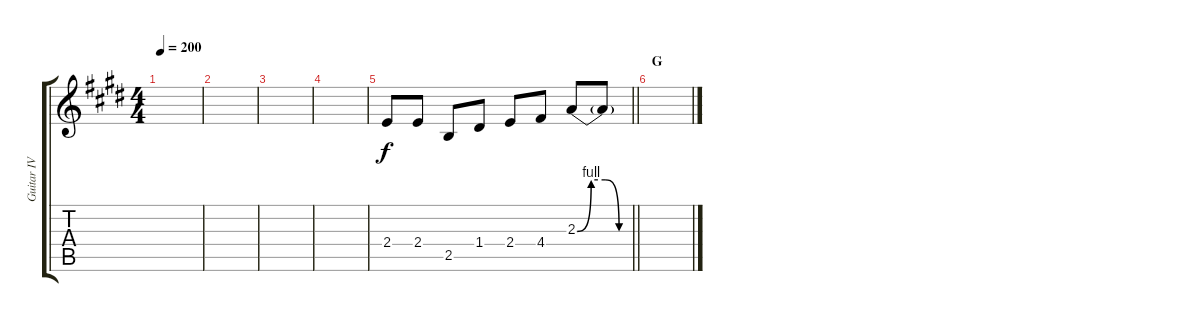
\track ("Guitar IV" "Guitar IV") {instrument distortionguitar}
\staff {score tabs}
\tuning (E4 B3 G3 D3 A2 E2) {hide}
\ts (4 4)
\tempo 200
\clef g2
\ks e
|
|
|
|
\barLineRight lightlight
2.4.8 2.4.8 2.5.8 1.4.8 2.4.8 4.4.8 2.3{be (custom 0 0 15 4 30 4 45 0 60 0)}.8 2.3{t}.8 |
\section ("" "G")
